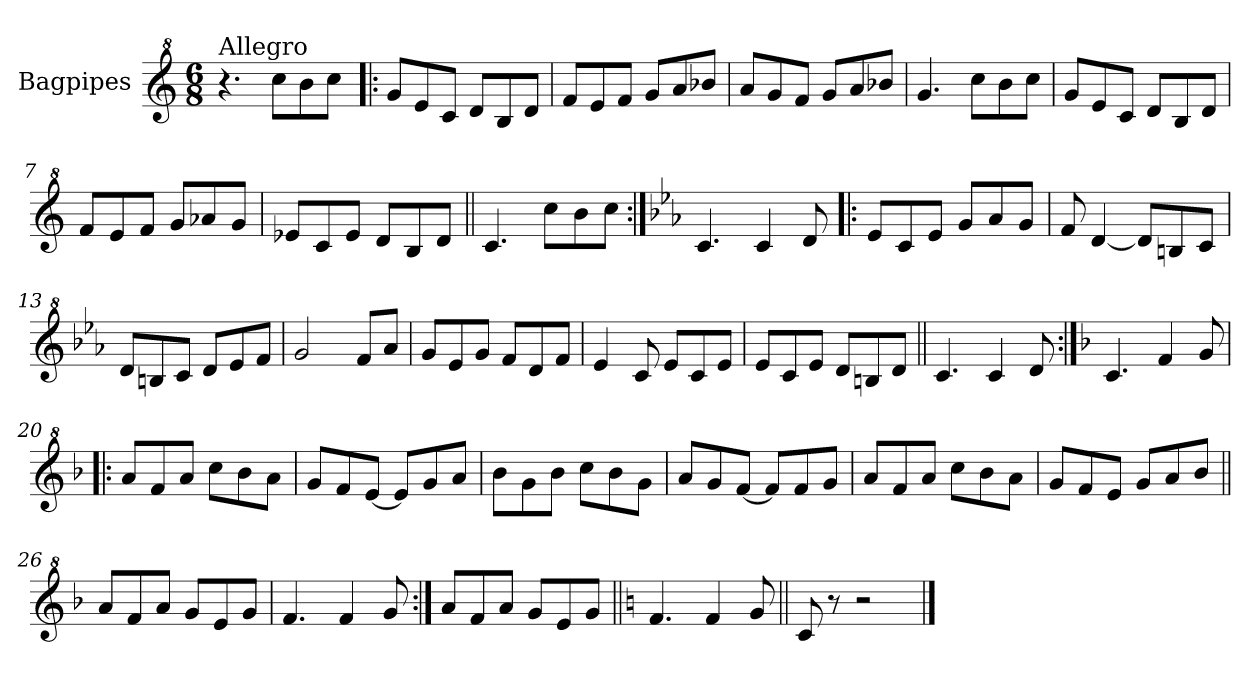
**kern
*part1
*staff1
*I"Bagpipes
*I'Bag
*clefG^2
*k[]
*C:
*M6/8
=1
!LO:TX:a:t=Allegro
4.r
8ccc\L
8bb\
8ccc\J
=2!|:
8gg/L
8ee/
8cc/J
8dd/L
8b/
8dd/J
=3
8ff/L
8ee/
8ff/J
8gg/L
8aa/
8bb-X/J
=4
8aa/L
8gg/
8ff/J
8gg/L
8aa/
8bb-X/J
=5
4.gg/
8ccc\L
8bb\
8ccc\J
=6
8gg/L
8ee/
8cc/J
8dd/L
8b/
8dd/J
!!LO:LB:g=z
=7
8ff/L
8ee/
8ff/J
8gg/L
8aa-X/
8gg/J
=8
8ee-X/L
8cc/
8ee-/J
8dd/L
8b/
8dd/J
=9||
4.cc/
8ccc\L
8bb\
8ccc\J
=10:|!
*k[b-e-a-]
*E-:
4.cc/
4cc/
8dd/
=11!|:
8ee-/L
8cc/
8ee-/J
8gg/L
8aa-/
8gg/J
=12
8ff/
[4dd/
8dd/L]
8bn/
8cc/J
!!LO:LB:g=z
=13
8dd/L
8bn/
8cc/J
8dd/L
8ee-/
8ff/J
=14
2gg/
8ff/L
8aa-/J
=15
8gg/L
8ee-/
8gg/J
8ff/L
8dd/
8ff/J
=16
4ee-/
8cc/
8ee-/L
8cc/
8ee-/J
=17
8ee-/L
8cc/
8ee-/J
8dd/L
8bn/
8dd/J
=18||
4.cc/
4cc/
8dd/
=19:|!
*k[b-]
*F:
4.cc/
4ff/
8gg/
!!LO:LB:g=z
=20!|:
8aa/L
8ff/
8aa/J
8ccc\L
8bb-\
8aa\J
=21
8gg/L
8ff/
[8ee/J
8ee/L]
8gg/
8aa/J
=22
8bb-\L
8gg\
8bb-\J
8ccc\L
8bb-\
8gg\J
=23
8aa/L
8gg/
[8ff/J
8ff/L]
8ff/
8gg/J
=24
8aa/L
8ff/
8aa/J
8ccc\L
8bb-\
8aa\J
=25
8gg/L
8ff/
8ee/J
8gg/L
8aa/
8bb-/J
!!LO:LB:g=z
=26||
8aa/L
8ff/
8aa/J
8gg/L
8ee/
8gg/J
=27
4.ff/
4ff/
8gg/
=28:|!
8aa/L
8ff/
8aa/J
8gg/L
8ee/
8gg/J
=29||
*k[]
*C:
4.ff/
4ff/
8gg/
=30||
8cc/
8r
2r
==
*-
